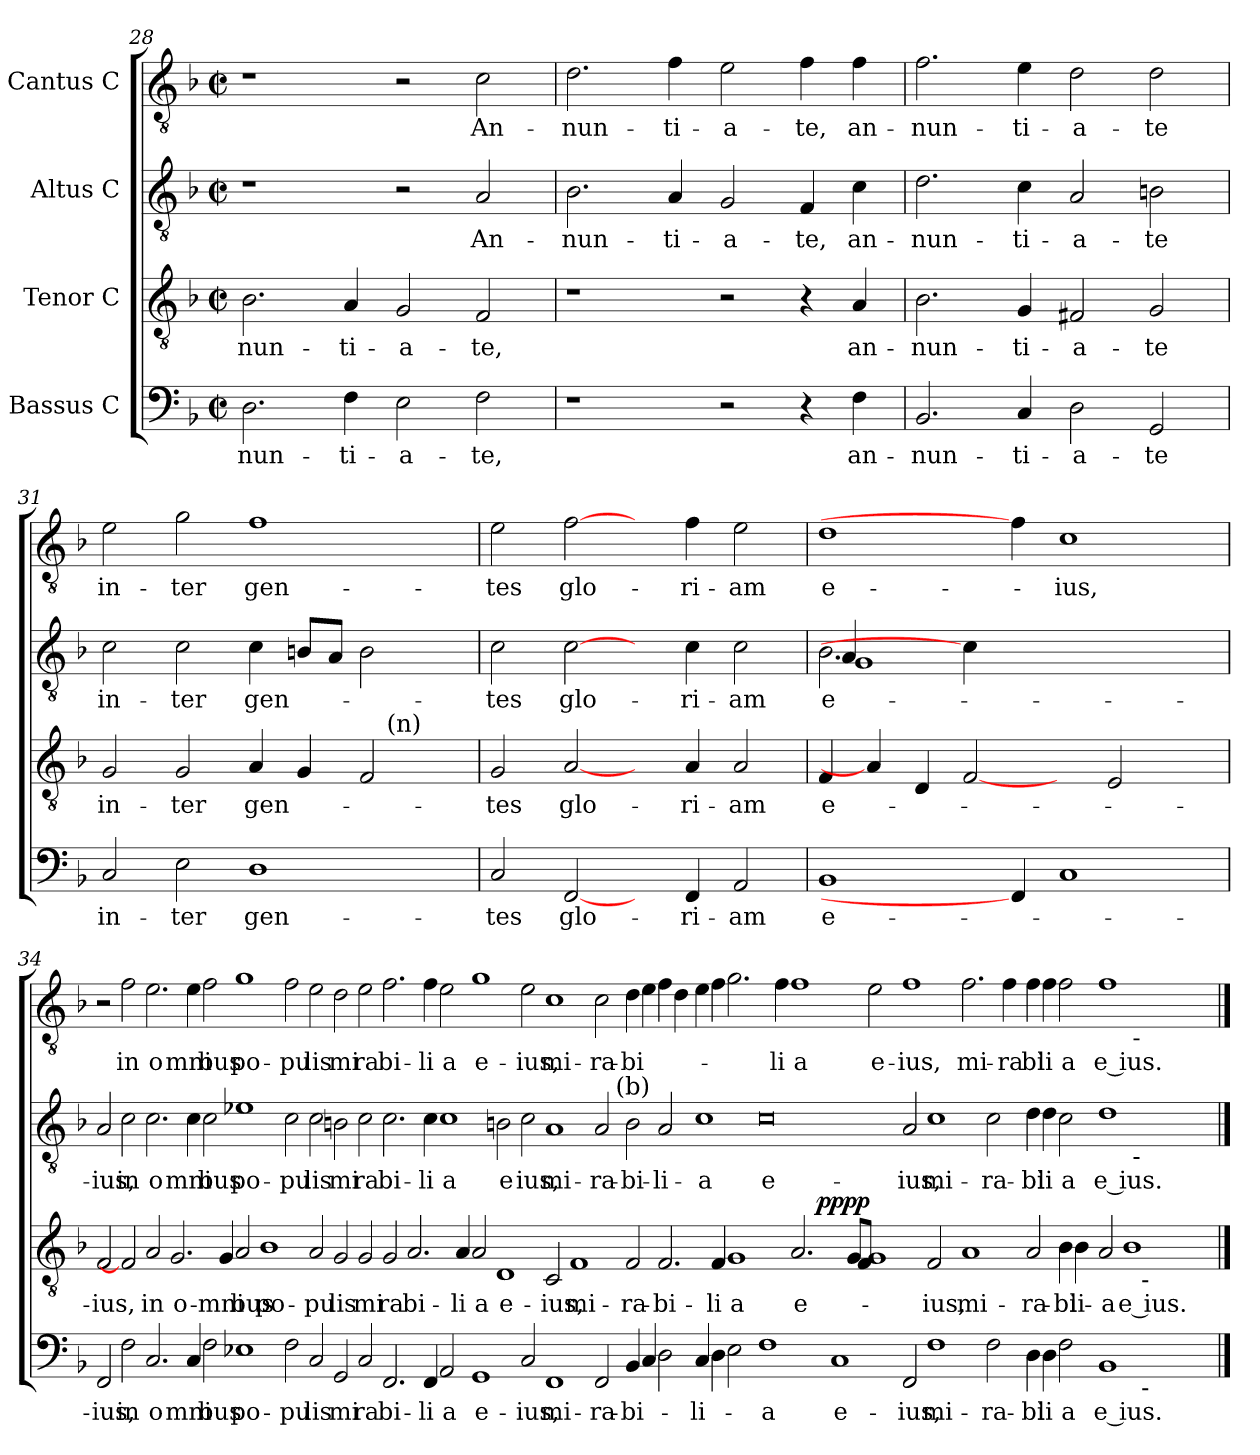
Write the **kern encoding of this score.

**kern	**text	**kern	**text	**dynam	**kern	**text	**kern	**text
*part4	*part4	*part3	*part3	*part3	*part2	*part2	*part1	*part1
*staff4	*staff4	*staff3	*staff3	*staff3	*staff2	*staff2	*staff1	*staff1
*I"Bassus C	*	*I"Tenor C	*	*	*I"Altus C	*	*I"Cantus C	*
*clefF4	*	*clefGv2	*	*	*clefGv2	*	*clefGv2	*
*k[b-]	*	*k[b-]	*	*	*k[b-]	*	*k[b-]	*
*F:	*	*F:	*	*	*F:	*	*F:	*
*M2/2	*	*M2/2	*	*	*M2/2	*	*M2/2	*
*met(c|)	*	*met(c|)	*	*	*met(c|)	*	*met(c|)	*
=28	=28	=28	=28	=28	=28	=28	=28	=28
!	!LO:LY:b	!	!LO:LY:b	!	!	!	!	!
2.D\	-nun-	2.B-\	-nun-	.	1r	.	1r	.
!	!LO:LY:b	!	!LO:LY:b	!	!	!	!	!
4F\	-ti-	4A/	-ti-	.	.	.	.	.
!	!LO:LY:b	!	!LO:LY:b	!	!	!	!	!
2E\	-a-	2G/	-a-	.	2r	.	2r	.
!	!LO:LY:b:rj	!	!LO:LY:b:rj	!	!	!LO:LY:b	!	!LO:LY:b
2F\	-te,	2F/	-te,	.	2A/	An-	2c\	An-
=29	=29	=29	=29	=29	=29	=29	=29	=29
!	!	!	!	!	!	!LO:LY:b	!	!LO:LY:b
1r	.	1r	.	.	2.B-\	-nun-	2.d\	-nun-
!	!	!	!	!	!	!LO:LY:b	!	!LO:LY:b
.	.	.	.	.	4A/	-ti-	4f\	-ti-
!	!	!	!	!	!	!LO:LY:b	!	!LO:LY:b
2r	.	2r	.	.	2G/	-a-	2e\	-a-
!	!	!	!	!	!	!LO:LY:b:rj	!	!LO:LY:b:rj
4r	.	4r	.	.	4F/	-te,	4f\	-te,
!	!LO:LY:b	!	!LO:LY:b	!	!	!LO:LY:b	!	!LO:LY:b
4F\	an-	4A/	an-	.	4c\	an-	4f\	an-
=30	=30	=30	=30	=30	=30	=30	=30	=30
!	!LO:LY:b	!	!LO:LY:b	!	!	!LO:LY:b	!	!LO:LY:b
2.BB-/	-nun-	2.B-\	-nun-	.	2.d\	-nun-	2.f\	-nun-
!	!LO:LY:b:rj	!	!LO:LY:b:rj	!	!	!LO:LY:b:rj	!	!LO:LY:b:rj
4C/	-ti-	4G/	-ti-	.	4c\	-ti-	4e\	-ti-
!	!LO:LY:b	!	!LO:LY:b	!	!	!LO:LY:b	!	!LO:LY:b
2D\	-a-	2F#X/	-a-	.	2A/	-a-	2d\	-a-
!	!LO:LY:b:rj	!	!LO:LY:b:rj	!	!	!LO:LY:b:rj	!	!LO:LY:b:rj
2GG/	-te	2G/	-te	.	2Bn\	-te	2d\	-te
=31	=31	=31	=31	=31	=31	=31	=31	=31
!	!LO:LY:b	!	!LO:LY:b	!	!	!LO:LY:b	!	!LO:LY:b
*	*	*^	*	*	*	*	*	*
2C/	in-	2G/	1ryy	in-	.	2c\	in-	2e\	in-
!	!LO:LY:b	!	!	!LO:LY:b	!	!	!LO:LY:b	!	!LO:LY:b
2E\	-ter	2G/	.	-ter	.	2c\	-ter	2g\	-ter
!	!LO:LY:b	!	!	!LO:LY:b	!	!	!LO:LY:b	!	!LO:LY:b
1D	gen-	4A/	2ryy	gen-	.	4c\	gen-	1f	gen-
.	.	4G/	.	.	.	8Bn/L	.	.	.
.	.	.	.	.	.	8A/J	.	.	.
.	.	2F/	16.ryy	.	.	2B\	.	.	.
!	!	!	!LO:TX:a:t=(n)	!	!	!	!	!	!
.	.	.	4ryy	.	.	.	.	.	.
.	.	.	8ryy	.	.	.	.	.	.
.	.	.	32ryy	.	.	.	.	.	.
=32	=32	=32	=32	=32	=32	=32	=32	=32	=32
!	!LO:LY:b	!	!	!LO:LY:b	!	!	!LO:LY:b	!	!LO:LY:b
*	*	*v	*v	*	*	*	*	*	*
2C/	-tes	2G/	-tes	.	2c\	-tes	2e\	-tes
!	!LO:LY:b	!	!LO:LY:b	!	!	!LO:LY:b	!	!LO:LY:b
[2FF/	glo-	[2A/	glo-	.	[2c\	glo-	[2f\	glo-
4ryy	.	4ryy	.	.	4ryy	.	4ryy	.
!	!LO:LY:b	!	!LO:LY:b	!	!	!LO:LY:b	!	!LO:LY:b
4FF/	-ri-	4A/	-ri-	.	4c\	-ri-	4f\	-ri-
!	!LO:LY:b:rj	!	!LO:LY:b:rj	!	!	!LO:LY:b:rj	!	!LO:LY:b:rj
2AA/	-am	2A/	-am	.	2c\	-am	2e\	-am
=33	=33	=33	=33	=33	=33	=33	=33	=33
!	!	!	!	!	!LO:TX:a:t=( )	!	!	!
!	!LO:LY:b	!	!LO:LY:b	!	!	!LO:LY:b	!	!LO:LY:b
*	*	*	*	*	*^	*	*	*
*	*	*	*	*	*	*^	*	*	*
1BB-	e-	4F/	e-	.	2.B-\	4A/	1G	e-	1d	e-
.	.	4A/]	.	.	.	1ryy	.	.	.	.
.	.	4D/	.	.	.	.	.	.	.	.
.	.	[2F	.	.	4c\]	.	.	.	.	.
4FF/]	.	.	.	.	1ryy	.	1ryy	.	4f\]	.
!	!	!	!	!	!	!	!	!	!	!LO:LY:b
1C	.	4ryy	.	.	.	4ryy	.	.	1c	-ius,
.	.	2E/	.	.	.	2.ryy	.	.	.	.
.	.	4ryy	.	.	4ryy	.	4ryy	.	.	.
!!LO:LB:g=z
=34	=34	=34	=34	=34	=34	=34	=34	=34	=34	=34
!	!LO:LY:b	!	!LO:LY:b	!	!	!	!	!LO:LY:b	!	!
*^	*	*^	*	*	*	*	*	*	*^	*
*	*	*	*	*^	*	*	*	*	*	*	*	*	*
2FF/	1ryy	-ius,	2F/	1ryy	1ryy	-ius,	.	2A/	1ryy	1ryy	-ius,	2r	1ryy	.
!	!	!LO:LY:b	!	!	!	!	!	!	!	!	!LO:LY:b	!	!	!LO:LY:b
2F\	.	in	2F]	.	.	.	.	2c\	.	.	in	2f\	.	in
!	!	!LO:LY:b	!	!	!	!LO:LY:b	!	!	!	!	!LO:LY:b	!	!	!LO:LY:b
2.C/	1ryy	o-	2A/	1ryy	1ryy	in	.	2.c\	1ryy	1ryy	o-	2.e\	1ryy	o-
!	!	!	!	!	!	!LO:LY:b	!	!	!	!	!	!	!	!
.	.	.	2.G/	.	.	o-	.	.	.	.	.	.	.	.
!	!	!LO:LY:b	!	!	!	!	!	!	!	!	!LO:LY:b	!	!	!LO:LY:b
4C/	.	-mni-	.	.	.	.	.	4c\	.	.	-mni-	4e\	.	-mni-
!	!	!LO:LY:b	!	!	!	!	!	!	!	!	!LO:LY:b	!	!	!LO:LY:b
2F\	1ryy	-bus	.	1ryy	1ryy	.	.	2c\	1ryy	1ryy	-bus	2f\	1ryy	-bus
!	!	!	!	!	!	!LO:LY:b	!	!	!	!	!	!	!	!
.	.	.	4G/	.	.	-mni-	.	.	.	.	.	.	.	.
!	!	!LO:LY:b	!	!	!	!LO:LY:b	!	!	!	!	!LO:LY:b	!	!	!LO:LY:b
1E-X	.	po-	2A/	.	.	-bus	.	1e-X	.	.	po-	1g	.	po-
!	!	!	!	!	!	!LO:LY:b	!	!	!	!	!	!	!	!
.	1ryy	.	1B-	1ryy	1ryy	po-	.	.	1ryy	1ryy	.	.	1ryy	.
!	!	!LO:LY:b	!	!	!	!	!	!	!	!	!LO:LY:b	!	!	!LO:LY:b
2F\	.	-pu-	.	.	.	.	.	2c\	.	.	-pu-	2f\	.	-pu-
!	!	!LO:LY:b	!	!	!	!LO:LY:b	!	!	!	!	!LO:LY:b	!	!	!LO:LY:b
2C/	1ryy	-lis	2A/	1ryy	1ryy	-pu-	.	2c\	1ryy	1ryy	-lis	2e\	1ryy	-lis
!	!	!LO:LY:b	!	!	!	!LO:LY:b	!	!	!	!	!LO:LY:b	!	!	!LO:LY:b
2GG/	.	mi-	2G/	.	.	-lis	.	2Bn\	.	.	mi-	2d\	.	mi-
!	!	!LO:LY:b	!	!	!	!LO:LY:b	!	!	!	!	!LO:LY:b	!	!	!LO:LY:b
2C/	1ryy	-ra-	2G/	1ryy	1ryy	mi-	.	2c\	1ryy	1ryy	-ra-	2e\	1ryy	-ra-
!	!	!LO:LY:b:rj	!	!	!	!LO:LY:b	!	!	!	!	!LO:LY:b:rj	!	!	!LO:LY:b:rj
2.FF/	.	-bi-	2G/	.	.	-ra-	.	2.c\	.	.	-bi-	2.f\	.	-bi-
!	!	!	!	!	!	!LO:LY:b:rj	!	!	!	!	!	!	!	!
.	1ryy	.	2.A/	1ryy	1ryy	-bi-	.	.	1ryy	1ryy	.	.	1ryy	.
!	!	!LO:LY:b	!	!	!	!	!	!	!	!	!LO:LY:b	!	!	!LO:LY:b
4FF/	.	-li-	.	.	.	.	.	4c\	.	.	-li-	4f\	.	-li-
!	!	!LO:LY:b:rj	!	!	!	!	!	!	!	!	!LO:LY:b:rj	!	!	!LO:LY:b:rj
2AA/	.	-a	.	.	.	.	.	1c	.	.	-a	2e\	.	-a
!	!	!	!	!	!	!LO:LY:b	!	!	!	!	!	!	!	!
.	.	.	4A/	.	.	-li-	.	.	.	.	.	.	.	.
!	!	!LO:LY:b	!	!	!	!LO:LY:b:rj	!	!	!	!	!	!	!	!LO:LY:b
1GG	1ryy	e-	2A/	1ryy	1ryy	-a	.	.	1ryy	1ryy	.	1g	1ryy	e-
!	!	!	!	!	!	!LO:LY:b	!	!	!	!	!LO:LY:b	!	!	!
.	.	.	1D	.	.	e-	.	2Bn\	.	.	e-	.	.	.
!	!	!LO:LY:b	!	!	!	!	!	!	!	!	!LO:LY:b	!	!	!LO:LY:b
2C/	1ryy	-ius,	.	1ryy	1ryy	.	.	2c\	1...ryy	1ryy	-ius,	2e\	1ryy	-ius,
!	!	!LO:LY:b	!	!	!	!LO:LY:b	!	!	!	!	!LO:LY:b	!	!	!LO:LY:b
1FF	.	mi-	2C/	.	.	-ius,	.	1A	.	.	mi-	1c	.	mi-
!	!	!	!	!	!	!LO:LY:b	!	!	!	!	!	!	!	!
.	1ryy	.	1F	1ryy	1ryy	mi-	.	.	.	1ryy	.	.	1ryy	.
!	!	!LO:LY:b:rj	!	!	!	!	!	!	!	!	!LO:LY:b:rj	!	!	!LO:LY:b:rj
2FF/	.	-ra-	.	.	.	.	.	2A/	.	.	-ra-	2c\	.	-ra-
!	!	!	!	!	!	!	!	!	!LO:TX:a:t=(b)	!	!	!	!	!
.	.	.	.	.	.	.	.	.	1ryy	.	.	.	.	.
!	!	!LO:LY:b	!	!	!	!LO:LY:b:rj	!	!	!	!	!LO:LY:b	!	!	!LO:LY:b
4BB-/	1ryy	-bi-	2F/	1ryy	1ryy	-ra-	.	2B\	.	1ryy	-bi-	4d\	1ryy	-bi-
4C/	.	.	.	.	.	.	.	.	.	.	.	4e\	.	.
!	!	!	!	!	!	!LO:LY:b	!	!	!	!	!LO:LY:b	!	!	!
2D\	.	.	2.F/	.	.	-bi-	.	2A/	.	.	-li-	4f\	.	.
.	.	.	.	.	.	.	.	.	.	.	.	4d\	.	.
.	.	.	.	.	.	.	.	.	1ryy	.	.	.	.	.
!	!	!LO:LY:b	!	!	!	!	!	!	!	!	!LO:LY:b	!	!	!
4C/	1ryy	-li-	.	1ryy	1ryy	.	.	1c	.	1ryy	-a	4e\	1ryy	.
!	!	!	!	!	!	!LO:LY:b	!	!	!	!	!	!	!	!
4D\	.	.	4F/	.	.	-li-	.	.	.	.	.	4f\	.	.
!	!	!	!	!	!	!LO:LY:b:rj	!	!	!	!	!	!	!	!
2E-\	.	.	1G	.	.	-a	.	.	.	.	.	2.g\	.	.
.	.	.	.	.	.	.	.	.	1ryy	.	.	.	.	.
!	!	!LO:LY:b	!	!	!	!	!	!	!	!	!LO:LY:b	!	!	!
1F	1ryy	-a	.	2ryy	1ryy	.	.	0c	.	1ryy	e-	.	1ryy	.
!	!	!	!	!	!	!	!	!	!	!	!	!	!	!LO:LY:b
.	.	.	.	.	.	.	.	.	.	.	.	4f\	.	-li-
!	!	!	!	!	!	!LO:LY:b	!	!	!	!	!	!	!	!LO:LY:b:rj
.	.	.	2.A/	4ryy	.	e-	.	.	.	.	.	1f	.	-a
.	.	.	.	16.ryy	.	.	.	.	.	.	.	.	.	.
!	!	!	!	!	!	!	!LO:DY:b	!	!	!	!	!	!	!
.	.	.	.	1ryy	.	.	pppp	.	.	.	.	.	.	.
.	.	.	.	.	.	.	.	.	1ryy	.	.	.	.	.
!	!	!LO:LY:b	!	!	!	!	!	!	!	!	!	!	!	!
1C	1ryy	e-	.	.	1ryy	.	.	.	.	1ryy	.	.	1ryy	.
.	.	.	8G/L	.	.	.	.	.	.	.	.	.	.	.
.	.	.	8F/J	.	.	.	.	.	.	.	.	.	.	.
!	!	!	!	!	!	!	!	!	!	!	!	!	!	!LO:LY:b
.	.	.	1G	.	.	.	.	.	.	.	.	2e\	.	e-
.	.	.	.	1ryy	.	.	.	.	.	.	.	.	.	.
.	.	.	.	.	.	.	.	.	1ryy	.	.	.	.	.
!	!	!LO:LY:b	!	!	!	!	!	!	!	!	!LO:LY:b	!	!	!LO:LY:b
2FF/	1ryy	-ius,	.	.	1ryy	.	.	2A/	.	1ryy	-ius,	1f	1ryy	-ius,
!	!	!LO:LY:b	!	!	!	!LO:LY:b	!	!	!	!	!LO:LY:b	!	!	!
1F	.	mi-	2F/	.	.	-ius,	.	1c	.	.	mi-	.	.	.
.	.	.	.	1ryy	.	.	.	.	.	.	.	.	.	.
.	.	.	.	.	.	.	.	.	1ryy	.	.	.	.	.
!	!	!	!	!	!	!LO:LY:b	!	!	!	!	!	!	!	!LO:LY:b
.	1ryy	.	1A	.	1ryy	mi-	.	.	.	1ryy	.	2.f\	1ryy	mi-
!	!	!LO:LY:b:rj	!	!	!	!	!	!	!	!	!LO:LY:b:rj	!	!	!
2F\	.	-ra-	.	.	.	.	.	2c\	.	.	-ra-	.	.	.
!	!	!	!	!	!	!	!	!	!	!	!	!	!	!LO:LY:b
.	.	.	.	.	.	.	.	.	.	.	.	4f\	.	-ra-
.	.	.	.	1ryy	.	.	.	.	.	.	.	.	.	.
.	.	.	.	.	.	.	.	.	1ryy	.	.	.	.	.
!	!	!LO:LY:b	!	!	!	!LO:LY:b:rj	!	!	!	!	!LO:LY:b	!	!	!LO:LY:b
4D\	1ryy	-bi-	2A/	.	1ryy	-ra-	.	4d\	.	1ryy	-bi-	4f\	1ryy	-bi-
!	!	!LO:LY:b	!	!	!	!	!	!	!	!	!LO:LY:b	!	!	!LO:LY:b
4D\	.	-li-	.	.	.	.	.	4d\	.	.	-li-	4f\	.	-li-
!	!	!LO:LY:b:rj	!	!	!	!LO:LY:b	!	!	!	!	!LO:LY:b:rj	!	!	!LO:LY:b:rj
2F\	.	-a	4B-\	.	.	-bi-	.	2c\	.	.	-a	2f\	.	-a
!	!	!	!	!	!	!LO:LY:b	!	!	!	!	!	!	!	!
.	.	.	4B-\	.	.	-li-	.	.	.	.	.	.	.	.
.	.	.	.	1ryy	.	.	.	.	.	.	.	.	.	.
.	.	.	.	.	.	.	.	.	1ryy	.	.	.	.	.
!	!	!LO:LY:b	!	!	!	!LO:LY:b:rj	!	!	!	!	!LO:LY:b	!	!	!LO:LY:b
1BB-	2ryy	e ius.-	2A/	.	2ryy	-a	.	1d	.	2ryy	e ius.-	1f	2ryy	e ius.-
!	!	!	!	!	!	!LO:LY:b	!	!	!	!	!	!	!	!
.	8ryy	.	1B-	.	8ryy	e ius.-	.	.	.	16.ryy	.	.	16.ryy	.
!	!	!	!	!	!	!	!	!	!	!	!	!	!LO:TX:b:t=-	!
!	!	!	!	!	!	!	!	!	!	!LO:TX:b:t=-	!	!	!	!
.	.	.	.	.	.	.	.	.	.	2ryy	.	.	2ryy	.
.	32ryy	.	.	.	32ryy	.	.	.	.	.	.	.	.	.
!	!	!	!	!	!LO:TX:b:t=-	!	!	!	!	!	!	!	!	!
!	!LO:TX:b:t=-	!	!	!	!	!	!	!	!	!	!	!	!	!
.	2ryy	.	.	.	2ryy	.	.	.	.	.	.	.	.	.
.	.	.	.	2ryy	.	.	.	.	.	.	.	.	.	.
.	.	.	.	.	.	.	.	.	2ryy	.	.	.	.	.
2ryy	.	.	.	.	.	.	.	2ryy	.	.	.	2ryy	.	.
.	.	.	.	.	.	.	.	.	.	4ryy	.	.	4ryy	.
.	4ryy	.	.	.	4ryy	.	.	.	.	.	.	.	.	.
.	.	.	.	8ryy	.	.	.	.	.	8ryy	.	.	8ryy	.
.	.	.	.	.	.	.	.	.	8ryy	.	.	.	.	.
.	16.ryy	.	.	.	16.ryy	.	.	.	.	.	.	.	.	.
.	.	.	.	32ryy	.	.	.	.	.	32ryy	.	.	32ryy	.
*v	*v	*	*	*	*	*	*	*v	*v	*v	*	*v	*v	*
*	*	*v	*v	*v	*	*	*	*	*	*
==	==	==	==	==	==	==	==	==
*-	*-	*-	*-	*-	*-	*-	*-	*-
